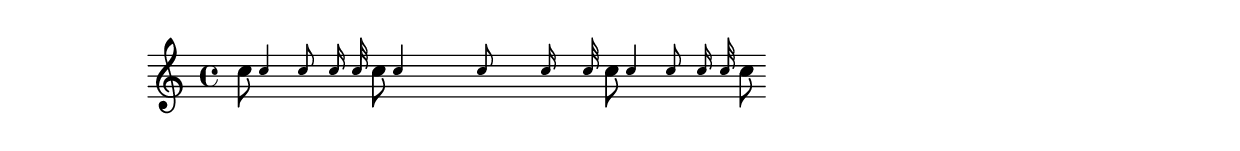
%% DO NOT EDIT this file manually; it was automatically
%% generated from the LilyPond Snippet Repository
%% (http://lsr.di.unimi.it).
%%
%% Make any changes in the LSR itself, or in
%% `Documentation/snippets/new/`, then run
%% `scripts/auxiliar/makelsr.pl`.
%%
%% This file is in the public domain.

\version "2.24.0"

\header {
  lsrtags = "rhythms, tweaks-and-overrides"

  texidoc = "
The space given to grace notes can be adjusted using the
@code{spacing-increment} property of @code{Score.GraceSpacing}.
"

  doctitle = "Adjusting grace note spacing"
} % begin verbatim


graceNotes = {
  \grace { c4 c8 c16 c32 }
  c8
}

\relative c'' {
  c8
  \graceNotes
  \override Score.GraceSpacing.spacing-increment = #2.0
  \graceNotes
  \revert Score.GraceSpacing.spacing-increment
  \graceNotes
}
